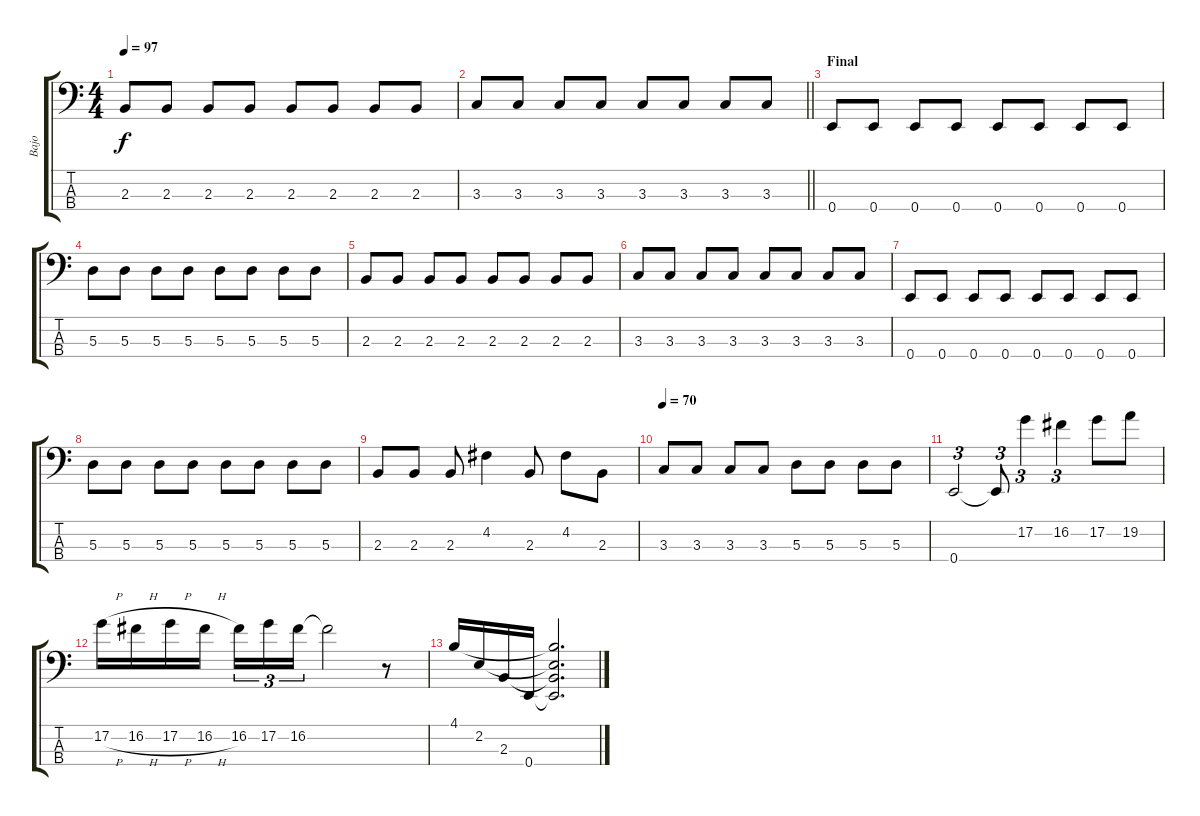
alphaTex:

\track ("Bajo" "Bajo") {instrument electricbassfinger}
\staff {score tabs}
\tuning (G2 D2 A1 E1) {hide}
\ts (4 4)
\tempo 97
\clef f4
\ks c
2.3.8{dy f} 2.3.8 2.3.8 2.3.8 2.3.8 2.3.8 2.3.8 2.3.8 |
\barLineRight lightlight
3.3.8 3.3.8 3.3.8 3.3.8 3.3.8 3.3.8 3.3.8 3.3.8 |
\section ("" "Final")
0.4.8 0.4.8 0.4.8 0.4.8 0.4.8 0.4.8 0.4.8 0.4.8 |
5.3.8 5.3.8 5.3.8 5.3.8 5.3.8 5.3.8 5.3.8 5.3.8 |
2.3.8 2.3.8 2.3.8 2.3.8 2.3.8 2.3.8 2.3.8 2.3.8 |
3.3.8 3.3.8 3.3.8 3.3.8 3.3.8 3.3.8 3.3.8 3.3.8 |
0.4.8 0.4.8 0.4.8 0.4.8 0.4.8 0.4.8 0.4.8 0.4.8 |
5.3.8 5.3.8 5.3.8 5.3.8 5.3.8 5.3.8 5.3.8 5.3.8 |
2.3.8 2.3.8 2.3.8 4.2.4 2.3.8 4.2.8 2.3.8 |
\tempo 70
3.3.8 3.3.8 3.3.8 3.3.8 5.3.8 5.3.8 5.3.8 5.3.8 |
0.4.2{tu (3 2)} 0.4{t}.8{tu (3 2)} 17.2.4{tu (3 2)} 16.2.4{tu (3 2)} 17.2.8 19.2.8 |
17.2{h}.16 16.2{h}.16 17.2{h}.16 16.2{h}.16 16.2.16{tu (3 2)} 17.2.16{tu (3 2)} 16.2.16{tu (3 2)} 16.2{t}.2 r.8 |
4.1.16 2.2.16 2.3.16 0.4.16 (4.1{t} 2.2{t} 2.3{t} 0.4{t}).2{d}
